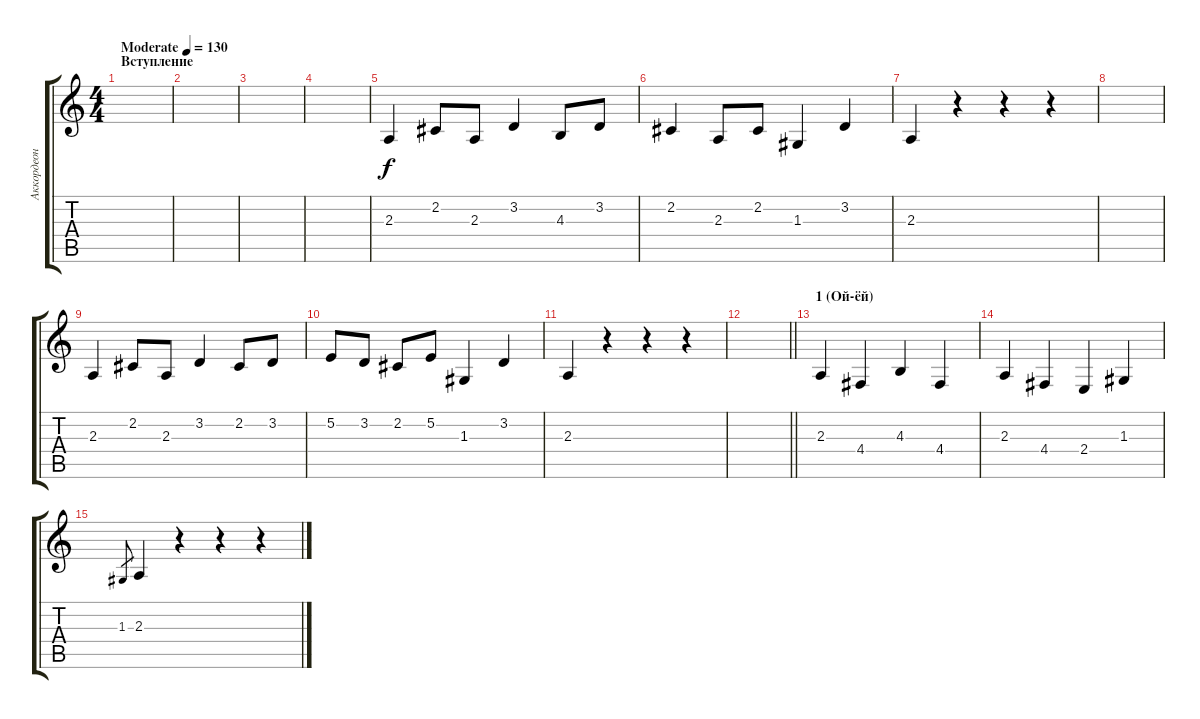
\track ("Аккордеон" "Аккордеон") {instrument accordion}
\staff {score tabs}
\tuning (E4 B3 G3 D3 A2 E2) {hide}
\ts (4 4)
\section ("" "Вступление")
\tempo (130 "Moderate")
\clef g2
\ks c
|
|
|
|
2.3.4 2.2.8 2.3.8 3.2.4 4.3.8 3.2.8 |
2.2.4 2.3.8 2.2.8 1.3.4 3.2.4 |
2.3.4 r.4 r.4 r.4 |
|
2.3.4 2.2.8 2.3.8 3.2.4 2.2.8 3.2.8 |
5.2.8 3.2.8 2.2.8 5.2.8 1.3.4 3.2.4 |
2.3.4 r.4 r.4 r.4 |
\barLineRight lightlight
|
\section ("" "1 (Ой-ёй)")
2.3.4 4.4.4 4.3.4 4.4.4 |
2.3.4 4.4.4 2.4.4 1.3.4 |
1.3.8{gr} 2.3.4 r.4 r.4 r.4
